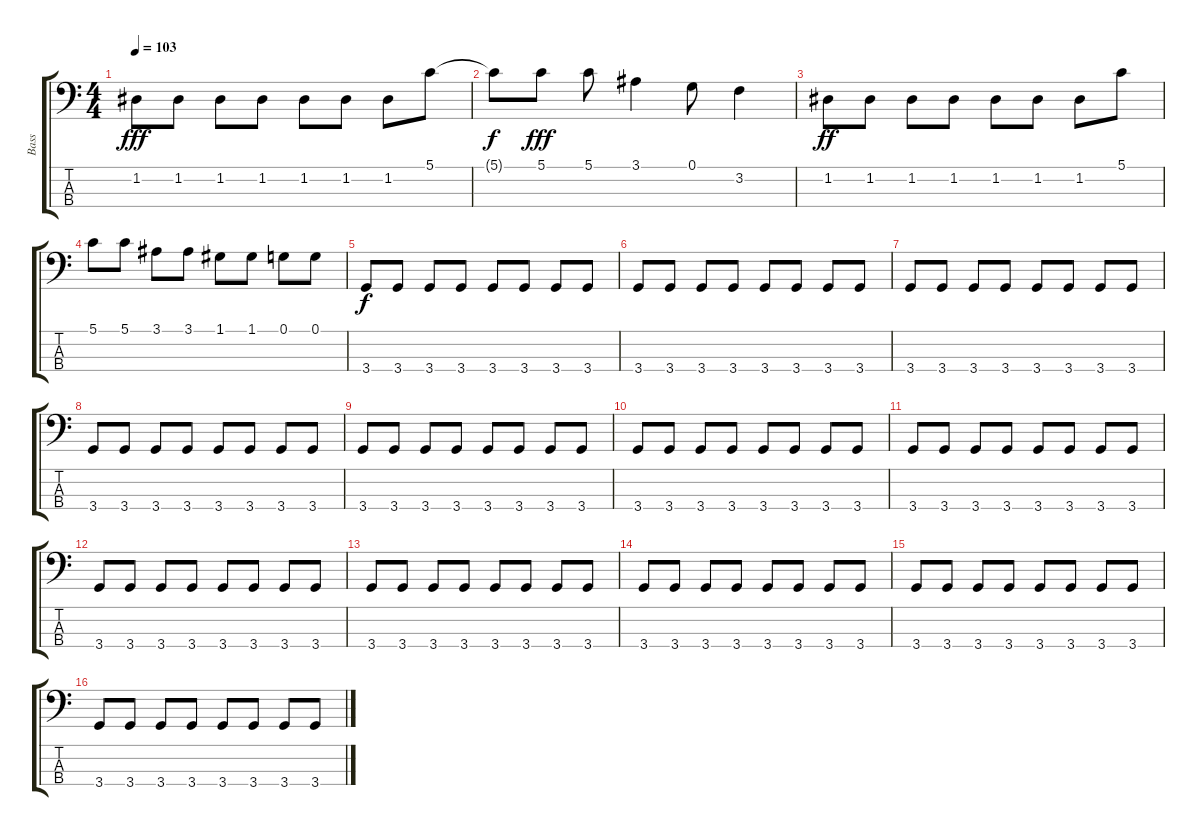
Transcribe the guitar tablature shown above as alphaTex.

\track ("Bass" "Bass") {instrument electricbassfinger}
\staff {score tabs}
\tuning (G2 D2 A1 E1) {hide}
\ts (4 4)
\tempo 103
\clef f4
\ks c
1.2.8{dy fff} 1.2.8 1.2.8 1.2.8 1.2.8 1.2.8 1.2.8 5.1.8 |
5.1{t}.8{dy f} 5.1.8{dy fff} 5.1.8 3.1.4 0.1.8 3.2.4 |
1.2.8{dy ff} 1.2.8 1.2.8 1.2.8 1.2.8 1.2.8 1.2.8 5.1.8 |
5.1.8 5.1.8 3.1.8 3.1.8 1.1.8 1.1.8 0.1.8 0.1.8 |
3.4.8{dy f} 3.4.8 3.4.8 3.4.8 3.4.8 3.4.8 3.4.8 3.4.8 |
3.4.8 3.4.8 3.4.8 3.4.8 3.4.8 3.4.8 3.4.8 3.4.8 |
3.4.8 3.4.8 3.4.8 3.4.8 3.4.8 3.4.8 3.4.8 3.4.8 |
3.4.8 3.4.8 3.4.8 3.4.8 3.4.8 3.4.8 3.4.8 3.4.8 |
3.4.8 3.4.8 3.4.8 3.4.8 3.4.8 3.4.8 3.4.8 3.4.8 |
3.4.8 3.4.8 3.4.8 3.4.8 3.4.8 3.4.8 3.4.8 3.4.8 |
3.4.8 3.4.8 3.4.8 3.4.8 3.4.8 3.4.8 3.4.8 3.4.8 |
3.4.8 3.4.8 3.4.8 3.4.8 3.4.8 3.4.8 3.4.8 3.4.8 |
3.4.8 3.4.8 3.4.8 3.4.8 3.4.8 3.4.8 3.4.8 3.4.8 |
3.4.8 3.4.8 3.4.8 3.4.8 3.4.8 3.4.8 3.4.8 3.4.8 |
3.4.8 3.4.8 3.4.8 3.4.8 3.4.8 3.4.8 3.4.8 3.4.8 |
3.4.8 3.4.8 3.4.8 3.4.8 3.4.8 3.4.8 3.4.8 3.4.8
